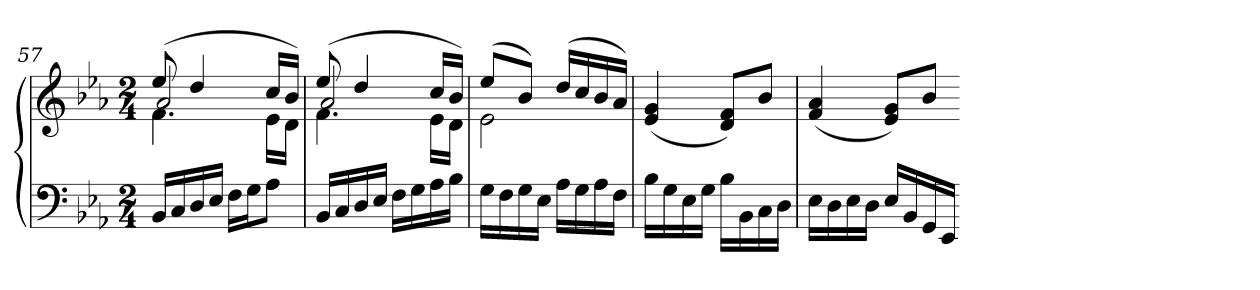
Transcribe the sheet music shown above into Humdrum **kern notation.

**kern	**kern
*part1	*part1
*staff2	*staff1
*clefF4	*clefG2
*k[b-e-a-]	*k[b-e-a-]
*E-:	*E-:
*M2/4	*M2/4
=57	=57
*	*^
*	*	*^
16BB-LL	(8ee-	4.f	2a-
16C	.	.	.
16D	4dd	.	.
16E-JJ	.	.	.
16FLL	.	.	.
16GJ	.	.	.
8A-J	16ccLL	16e-LL	.
.	16b-JJ)	16dJJ	.
=58	=58	=58	=58
16BB-LL	(8ee-	4.f	2a-
16C	.	.	.
16D	4dd	.	.
16E-JJ	.	.	.
16FLL	.	.	.
16G	.	.	.
16A-	16ccLL	16e-LL	.
16B-JJ	16b-JJ)	16dJJ	.
*	*	*v	*v
=59	=59	=59
16GLL	(8ee-L	2e-
16F	.	.
16G	8b-J)	.
16E-JJ	.	.
16A-LL	(16ddLL	.
16G	16cc	.
16A-	16b-	.
16FJJ	16a-JJ)	.
*	*v	*v
=60	=60
16B-LL	(4e- 4g
16G	.
16E-	.
16GJJ	.
16B-LL	8d 8fL)
16BB-	.
16C	8b-J
16DJJ	.
=61	=61
16E-LL	(4f 4a-
16D	.
16E-	.
16DJJ	.
16E-LL	8e- 8gL)
16BB-	.
16GG	8b-J
16EE-JJ	.
=-	=-
*-	*-
